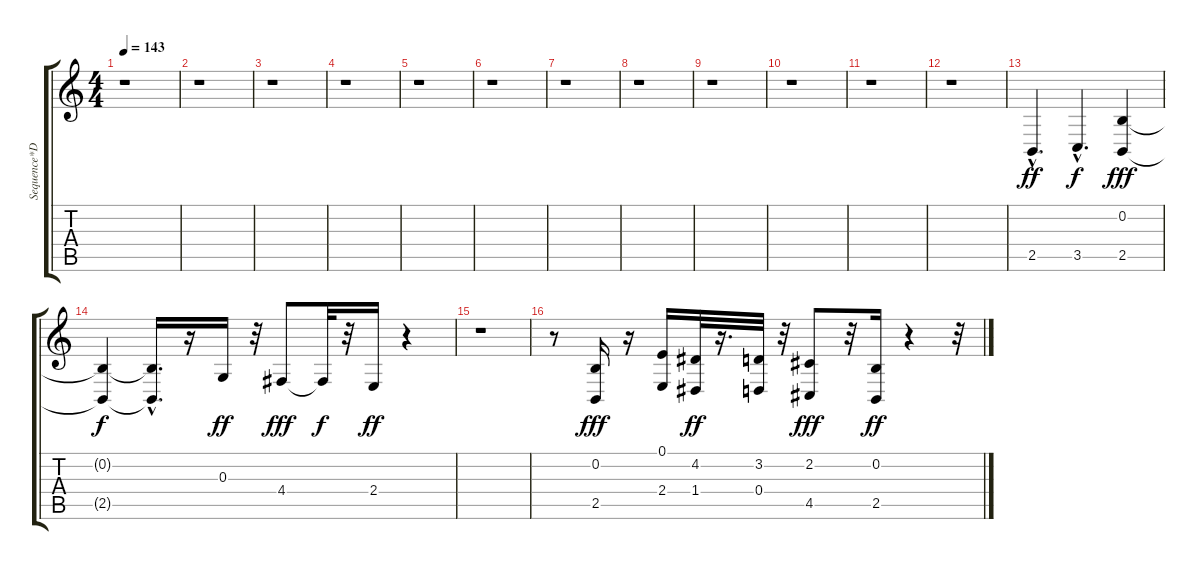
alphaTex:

\track ("Sequence*Demixed 13" "Sequence*D") {instrument baritonesax}
\staff {score tabs}
\tuning (E4 B3 G3 D3 A2 E2) {hide}
\ts (4 4)
\tempo 143
\clef g2
\ks c
r.1{dy fff} |
r.1 |
r.1 |
r.1 |
r.1 |
r.1 |
r.1 |
r.1 |
r.1 |
r.1 |
r.1 |
r.1 |
2.5{hac}.4{d dy ff} 3.5{hac}.4{d dy f} (0.2 2.5).4{dy fff} |
(0.2{t} 2.5{t}).4{dy f} (0.2{hac t} 2.5{hac t}).16{d} r.16 0.3.16{dy ff} r.32 4.4.8{dy fff} 4.4{t}.32{dy f} r.32 2.4.16{dy ff} r.4 |
r.1 |
r.8 (0.2 2.5).16{dy fff} r.16 (0.1 2.4).16 (4.2 1.4).32{dy ff} r.16{d} (3.2 0.4).32 r.32 (2.2 4.5).8{dy fff} r.32 (0.2 2.5).16{dy ff} r.4 r.32
